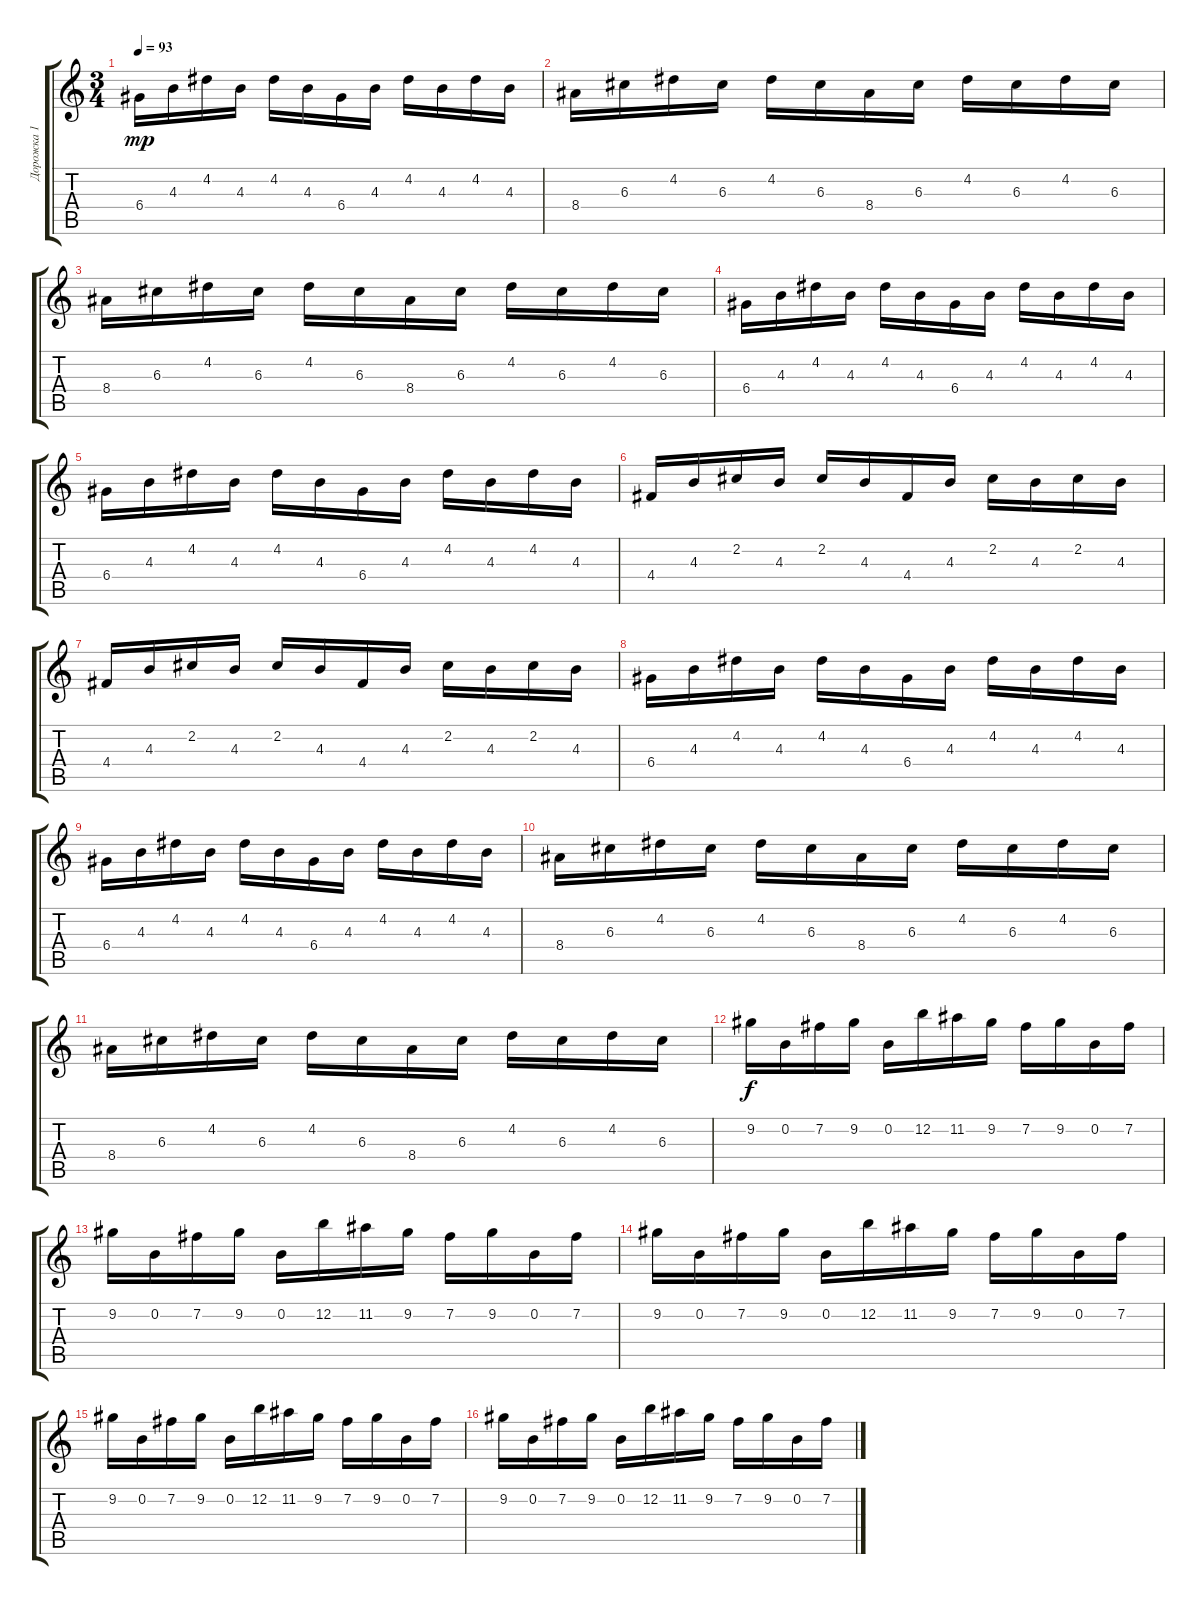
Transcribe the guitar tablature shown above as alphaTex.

\track ("Дорожка 1" "Дорожка 1") {instrument distortionguitar}
\staff {score tabs}
\tuning (E4 B3 G3 D3 A2 E2) {hide}
\ts (3 4)
\tempo 93
\clef g2
\ks c
6.4.16{dy mp} 4.3.16 4.2.16 4.3.16 4.2.16 4.3.16 6.4.16 4.3.16 4.2.16 4.3.16 4.2.16 4.3.16 |
8.4.16 6.3.16 4.2.16 6.3.16 4.2.16 6.3.16 8.4.16 6.3.16 4.2.16 6.3.16 4.2.16 6.3.16 |
8.4.16 6.3.16 4.2.16 6.3.16 4.2.16 6.3.16 8.4.16 6.3.16 4.2.16 6.3.16 4.2.16 6.3.16 |
6.4.16 4.3.16 4.2.16 4.3.16 4.2.16 4.3.16 6.4.16 4.3.16 4.2.16 4.3.16 4.2.16 4.3.16 |
6.4.16 4.3.16 4.2.16 4.3.16 4.2.16 4.3.16 6.4.16 4.3.16 4.2.16 4.3.16 4.2.16 4.3.16 |
4.4.16 4.3.16 2.2.16 4.3.16 2.2.16 4.3.16 4.4.16 4.3.16 2.2.16 4.3.16 2.2.16 4.3.16 |
4.4.16 4.3.16 2.2.16 4.3.16 2.2.16 4.3.16 4.4.16 4.3.16 2.2.16 4.3.16 2.2.16 4.3.16 |
6.4.16 4.3.16 4.2.16 4.3.16 4.2.16 4.3.16 6.4.16 4.3.16 4.2.16 4.3.16 4.2.16 4.3.16 |
6.4.16 4.3.16 4.2.16 4.3.16 4.2.16 4.3.16 6.4.16 4.3.16 4.2.16 4.3.16 4.2.16 4.3.16 |
8.4.16 6.3.16 4.2.16 6.3.16 4.2.16 6.3.16 8.4.16 6.3.16 4.2.16 6.3.16 4.2.16 6.3.16 |
8.4.16 6.3.16 4.2.16 6.3.16 4.2.16 6.3.16 8.4.16 6.3.16 4.2.16 6.3.16 4.2.16 6.3.16 |
9.2.16{dy f instrument distortionguitar} 0.2.16 7.2.16 9.2.16 0.2.16 12.2.16 11.2.16 9.2.16 7.2.16 9.2.16 0.2.16 7.2.16 |
9.2.16 0.2.16 7.2.16 9.2.16 0.2.16 12.2.16 11.2.16 9.2.16 7.2.16 9.2.16 0.2.16 7.2.16 |
9.2.16 0.2.16 7.2.16 9.2.16 0.2.16 12.2.16 11.2.16 9.2.16 7.2.16 9.2.16 0.2.16 7.2.16 |
9.2.16 0.2.16 7.2.16 9.2.16 0.2.16 12.2.16 11.2.16 9.2.16 7.2.16 9.2.16 0.2.16 7.2.16 |
9.2.16 0.2.16 7.2.16 9.2.16 0.2.16 12.2.16 11.2.16 9.2.16 7.2.16 9.2.16 0.2.16 7.2.16
